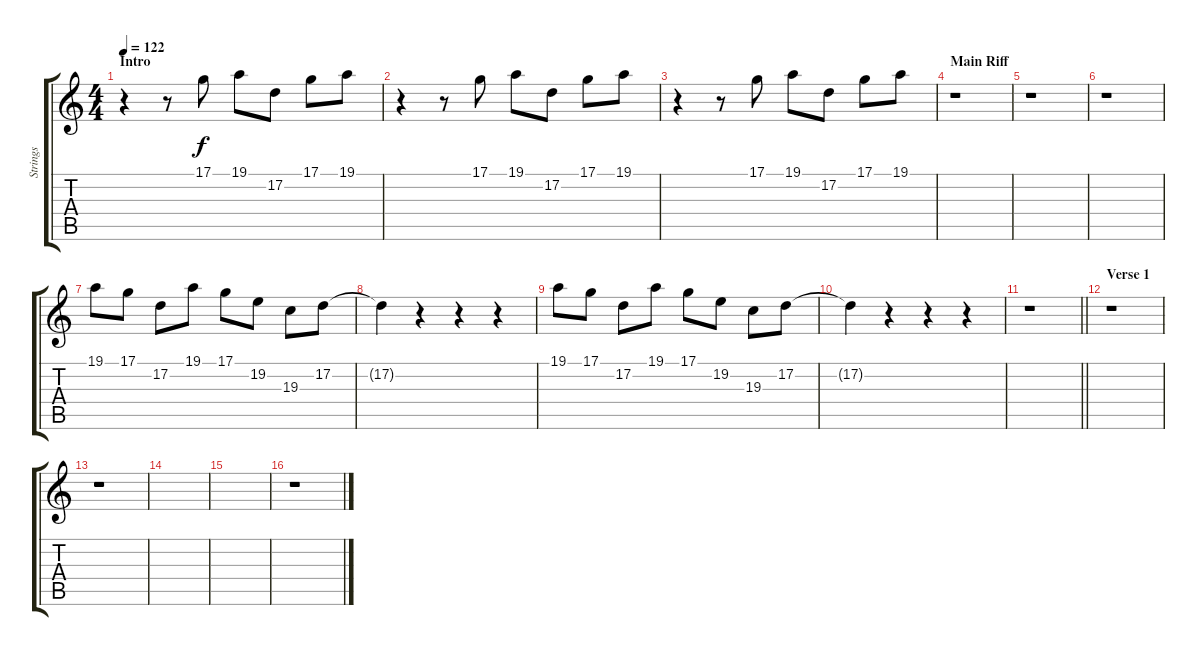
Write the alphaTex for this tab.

\track ("Strings" "Strings") {instrument synthstrings1}
\staff {score tabs}
\tuning (D4 A3 F3 C3 G2 D2) {hide}
\ts (4 4)
\section ("" "Intro")
\tempo 122
\clef g2
\ks c
r.4{dy f instrument synthstrings1} r.8 17.1.8 19.1.8 17.2.8 17.1.8 19.1.8 |
r.4 r.8 17.1.8 19.1.8 17.2.8 17.1.8 19.1.8 |
r.4 r.8 17.1.8 19.1.8 17.2.8 17.1.8 19.1.8 |
\section ("" "Main Riff")
r.1 |
r.1 |
r.1 |
19.1.8 17.1.8 17.2.8 19.1.8 17.1.8 19.2.8 19.3.8 17.2.8 |
17.2{t}.4 r.4 r.4 r.4 |
19.1.8 17.1.8 17.2.8 19.1.8 17.1.8 19.2.8 19.3.8 17.2.8 |
17.2{t}.4 r.4 r.4 r.4 |
\barLineRight lightlight
r.1 |
\section ("" "Verse 1")
r.1 |
r.1 |
|
|
r.1
